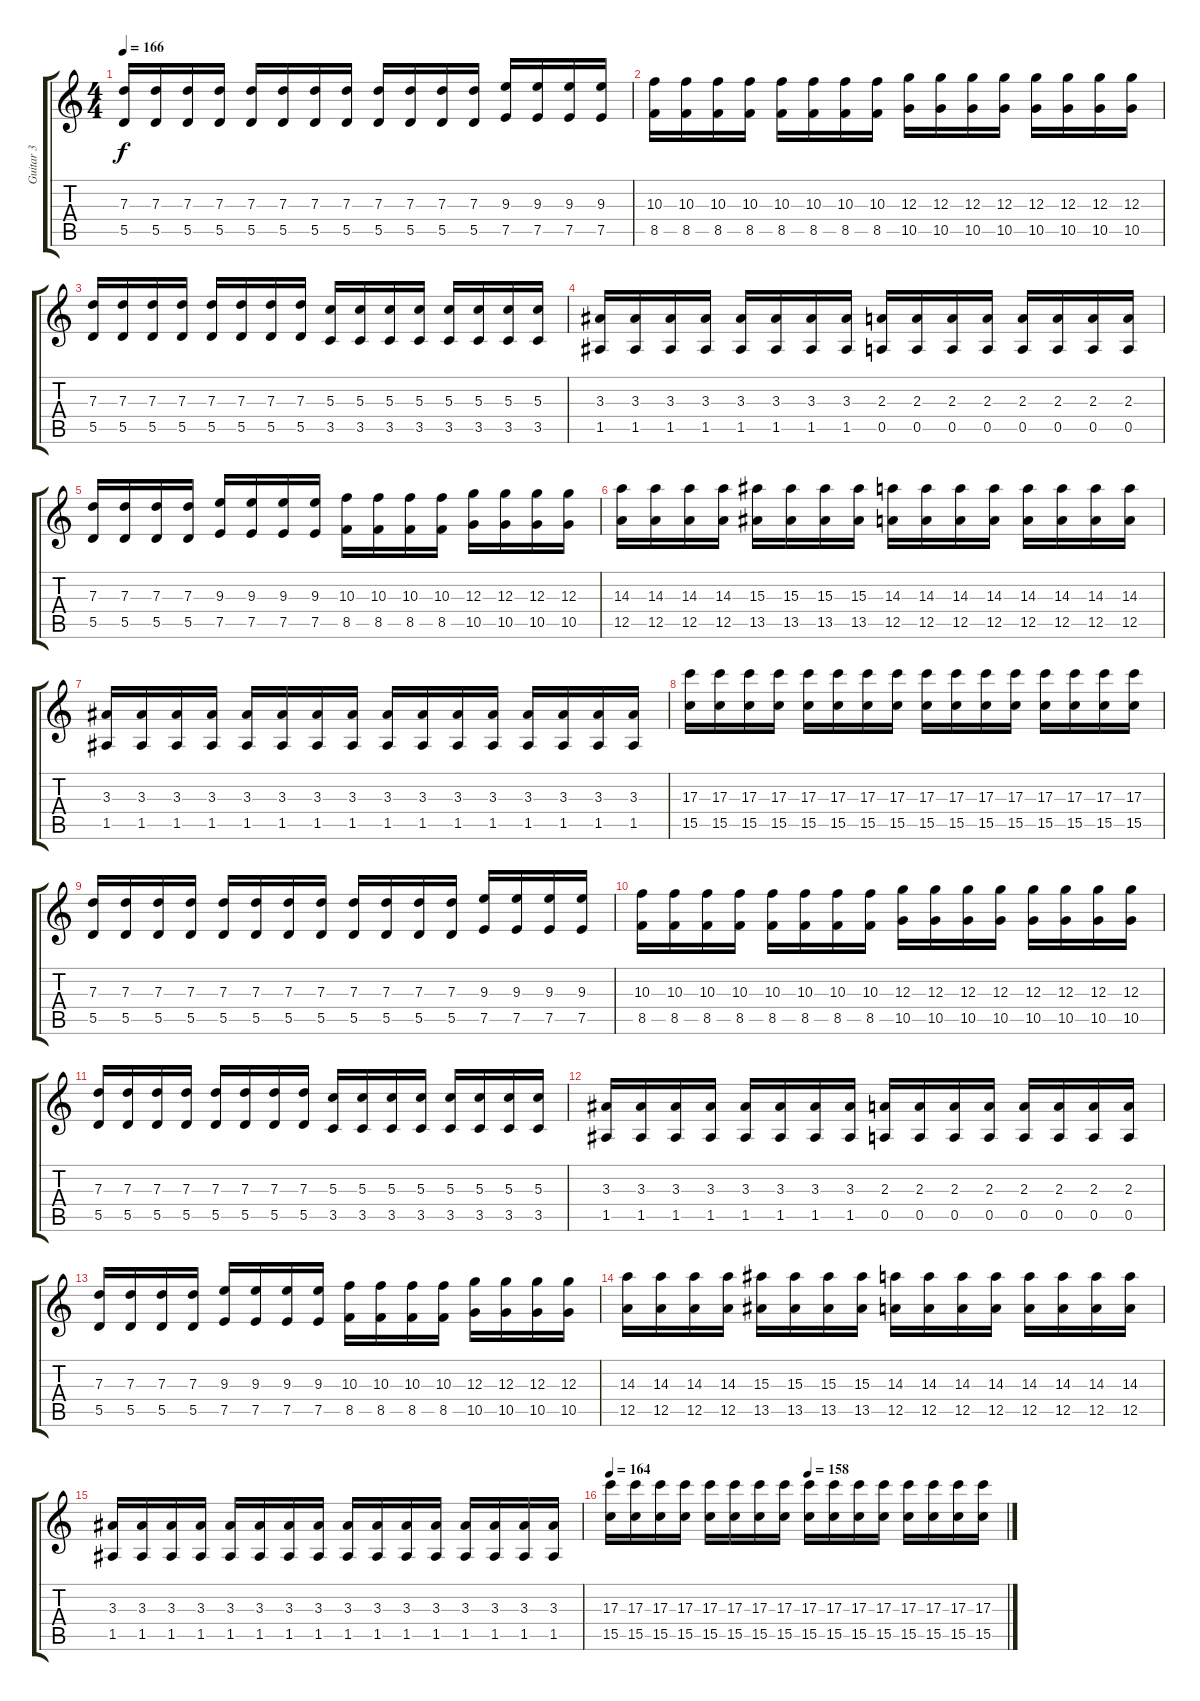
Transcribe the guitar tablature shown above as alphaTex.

\track ("Guitar 3" "Guitar 3") {instrument distortionguitar}
\staff {score tabs}
\tuning (E4 B3 G3 D3 A2 D2) {hide}
\ts (4 4)
\tempo 166
\clef g2
\ks c
(7.3 5.5).16{dy f instrument distortionguitar} (7.3 5.5).16 (7.3 5.5).16 (7.3 5.5).16 (7.3 5.5).16 (7.3 5.5).16 (7.3 5.5).16 (7.3 5.5).16 (7.3 5.5).16 (7.3 5.5).16 (7.3 5.5).16 (7.3 5.5).16 (9.3 7.5).16 (9.3 7.5).16 (9.3 7.5).16 (9.3 7.5).16 |
(10.3 8.5).16 (10.3 8.5).16 (10.3 8.5).16 (10.3 8.5).16 (10.3 8.5).16 (10.3 8.5).16 (10.3 8.5).16 (10.3 8.5).16 (12.3 10.5).16 (12.3 10.5).16 (12.3 10.5).16 (12.3 10.5).16 (12.3 10.5).16 (12.3 10.5).16 (12.3 10.5).16 (12.3 10.5).16 |
(7.3 5.5).16 (7.3 5.5).16 (7.3 5.5).16 (7.3 5.5).16 (7.3 5.5).16 (7.3 5.5).16 (7.3 5.5).16 (7.3 5.5).16 (5.3 3.5).16 (5.3 3.5).16 (5.3 3.5).16 (5.3 3.5).16 (5.3 3.5).16 (5.3 3.5).16 (5.3 3.5).16 (5.3 3.5).16 |
(3.3 1.5).16 (3.3 1.5).16 (3.3 1.5).16 (3.3 1.5).16 (3.3 1.5).16 (3.3 1.5).16 (3.3 1.5).16 (3.3 1.5).16 (2.3 0.5).16 (2.3 0.5).16 (2.3 0.5).16 (2.3 0.5).16 (2.3 0.5).16 (2.3 0.5).16 (2.3 0.5).16 (2.3 0.5).16 |
(7.3 5.5).16 (7.3 5.5).16 (7.3 5.5).16 (7.3 5.5).16 (9.3 7.5).16 (9.3 7.5).16 (9.3 7.5).16 (9.3 7.5).16 (10.3 8.5).16 (10.3 8.5).16 (10.3 8.5).16 (10.3 8.5).16 (12.3 10.5).16 (12.3 10.5).16 (12.3 10.5).16 (12.3 10.5).16 |
(14.3 12.5).16 (14.3 12.5).16 (14.3 12.5).16 (14.3 12.5).16 (15.3 13.5).16 (15.3 13.5).16 (15.3 13.5).16 (15.3 13.5).16 (14.3 12.5).16 (14.3 12.5).16 (14.3 12.5).16 (14.3 12.5).16 (14.3 12.5).16 (14.3 12.5).16 (14.3 12.5).16 (14.3 12.5).16 |
(3.3 1.5).16 (3.3 1.5).16 (3.3 1.5).16 (3.3 1.5).16 (3.3 1.5).16 (3.3 1.5).16 (3.3 1.5).16 (3.3 1.5).16 (3.3 1.5).16 (3.3 1.5).16 (3.3 1.5).16 (3.3 1.5).16 (3.3 1.5).16 (3.3 1.5).16 (3.3 1.5).16 (3.3 1.5).16 |
(17.3 15.5).16 (17.3 15.5).16 (17.3 15.5).16 (17.3 15.5).16 (17.3 15.5).16 (17.3 15.5).16 (17.3 15.5).16 (17.3 15.5).16 (17.3 15.5).16 (17.3 15.5).16 (17.3 15.5).16 (17.3 15.5).16 (17.3 15.5).16 (17.3 15.5).16 (17.3 15.5).16 (17.3 15.5).16 |
(7.3 5.5).16 (7.3 5.5).16 (7.3 5.5).16 (7.3 5.5).16 (7.3 5.5).16 (7.3 5.5).16 (7.3 5.5).16 (7.3 5.5).16 (7.3 5.5).16 (7.3 5.5).16 (7.3 5.5).16 (7.3 5.5).16 (9.3 7.5).16 (9.3 7.5).16 (9.3 7.5).16 (9.3 7.5).16 |
(10.3 8.5).16 (10.3 8.5).16 (10.3 8.5).16 (10.3 8.5).16 (10.3 8.5).16 (10.3 8.5).16 (10.3 8.5).16 (10.3 8.5).16 (12.3 10.5).16 (12.3 10.5).16 (12.3 10.5).16 (12.3 10.5).16 (12.3 10.5).16 (12.3 10.5).16 (12.3 10.5).16 (12.3 10.5).16 |
(7.3 5.5).16 (7.3 5.5).16 (7.3 5.5).16 (7.3 5.5).16 (7.3 5.5).16 (7.3 5.5).16 (7.3 5.5).16 (7.3 5.5).16 (5.3 3.5).16 (5.3 3.5).16 (5.3 3.5).16 (5.3 3.5).16 (5.3 3.5).16 (5.3 3.5).16 (5.3 3.5).16 (5.3 3.5).16 |
(3.3 1.5).16 (3.3 1.5).16 (3.3 1.5).16 (3.3 1.5).16 (3.3 1.5).16 (3.3 1.5).16 (3.3 1.5).16 (3.3 1.5).16 (2.3 0.5).16 (2.3 0.5).16 (2.3 0.5).16 (2.3 0.5).16 (2.3 0.5).16 (2.3 0.5).16 (2.3 0.5).16 (2.3 0.5).16 |
(7.3 5.5).16 (7.3 5.5).16 (7.3 5.5).16 (7.3 5.5).16 (9.3 7.5).16 (9.3 7.5).16 (9.3 7.5).16 (9.3 7.5).16 (10.3 8.5).16 (10.3 8.5).16 (10.3 8.5).16 (10.3 8.5).16 (12.3 10.5).16 (12.3 10.5).16 (12.3 10.5).16 (12.3 10.5).16 |
(14.3 12.5).16 (14.3 12.5).16 (14.3 12.5).16 (14.3 12.5).16 (15.3 13.5).16 (15.3 13.5).16 (15.3 13.5).16 (15.3 13.5).16 (14.3 12.5).16 (14.3 12.5).16 (14.3 12.5).16 (14.3 12.5).16 (14.3 12.5).16 (14.3 12.5).16 (14.3 12.5).16 (14.3 12.5).16 |
(3.3 1.5).16 (3.3 1.5).16 (3.3 1.5).16 (3.3 1.5).16 (3.3 1.5).16 (3.3 1.5).16 (3.3 1.5).16 (3.3 1.5).16 (3.3 1.5).16 (3.3 1.5).16 (3.3 1.5).16 (3.3 1.5).16 (3.3 1.5).16 (3.3 1.5).16 (3.3 1.5).16 (3.3 1.5).16 |
\tempo 164
\tempo (158 0.5)
(17.3 15.5).16 (17.3 15.5).16 (17.3 15.5).16 (17.3 15.5).16 (17.3 15.5).16 (17.3 15.5).16 (17.3 15.5).16 (17.3 15.5).16 (17.3 15.5).16 (17.3 15.5).16 (17.3 15.5).16 (17.3 15.5).16 (17.3 15.5).16 (17.3 15.5).16 (17.3 15.5).16 (17.3 15.5).16
